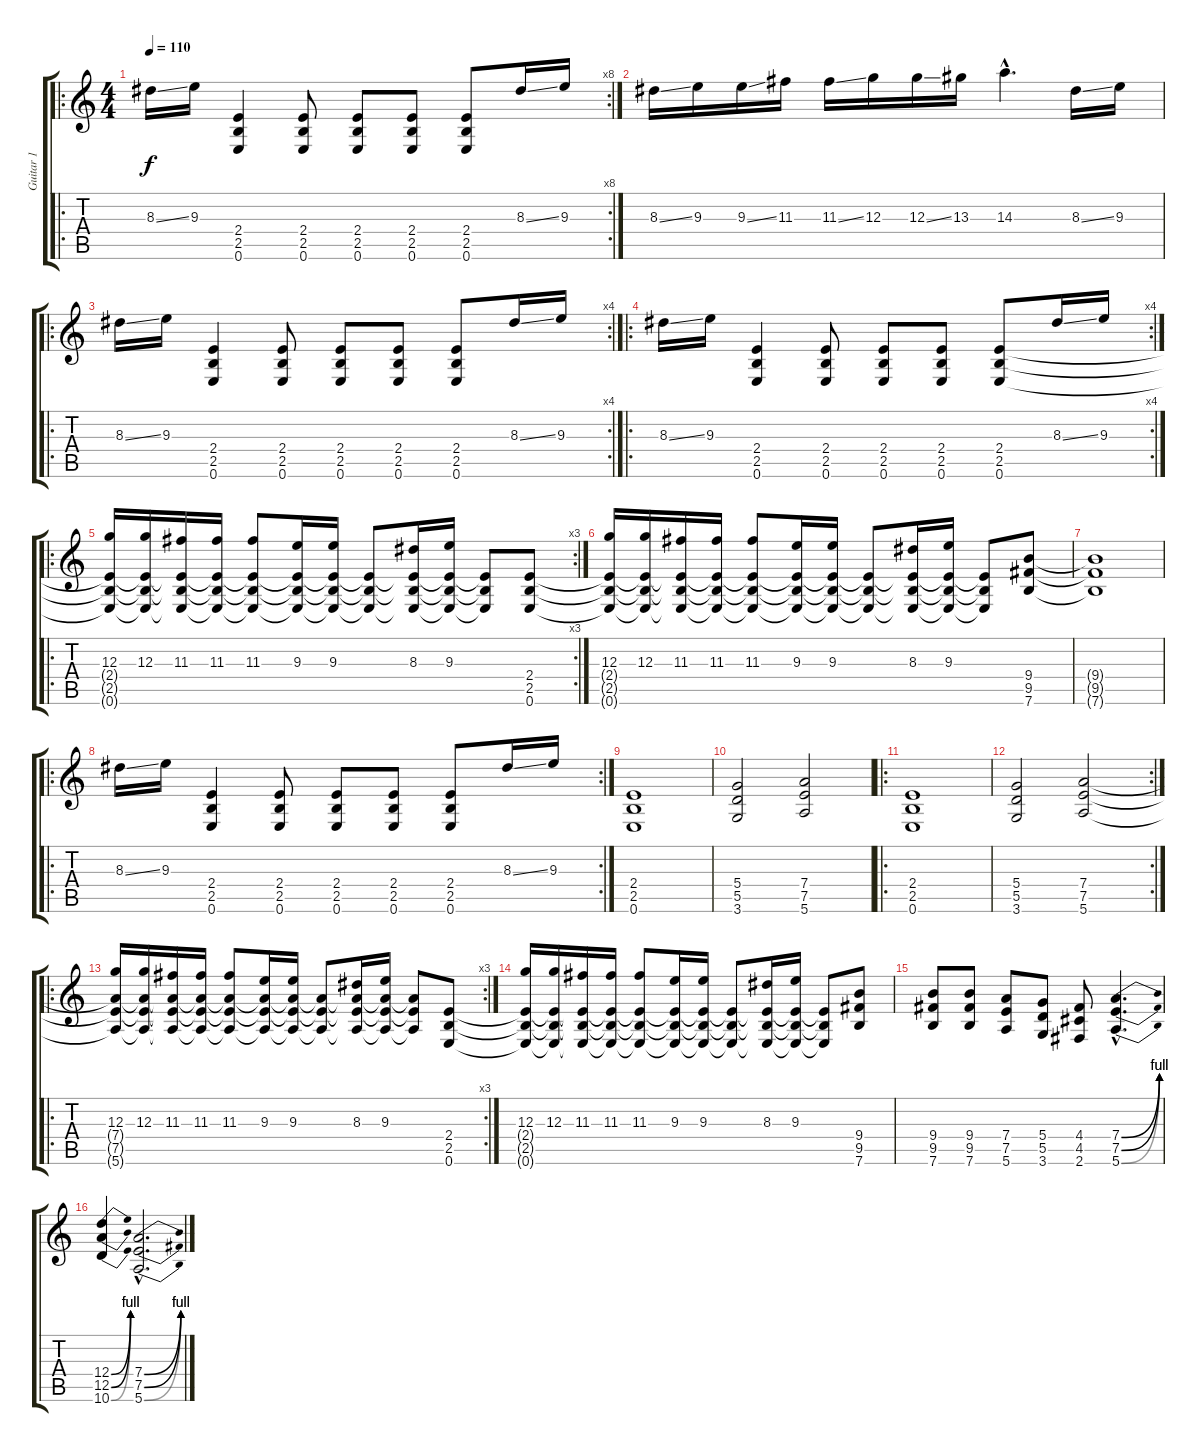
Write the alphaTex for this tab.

\track ("Guitar 1" "Guitar 1") {instrument distortionguitar}
\staff {score tabs}
\tuning (E4 B3 G3 D3 A2 E2) {hide}
\ro
\rc 8
\ts (4 4)
\tempo 110
\clef g2
\ks c
8.3{ss}.16{dy f instrument distortionguitar} 9.3.16 (2.4 2.5 0.6).4 (2.4 2.5 0.6).8 (2.4 2.5 0.6).8 (2.4 2.5 0.6).8 (2.4 2.5 0.6).8 8.3{ss}.16 9.3.16 |
8.3{ss}.16 9.3.16 9.3{ss}.16 11.3.16 11.3{ss}.16 12.3.16 12.3{ss}.16 13.3.16 14.3{hac}.4{d} 8.3{ss}.16 9.3.16 |
\ro
\rc 4
8.3{ss}.16 9.3.16 (2.4 2.5 0.6).4 (2.4 2.5 0.6).8 (2.4 2.5 0.6).8 (2.4 2.5 0.6).8 (2.4 2.5 0.6).8 8.3{ss}.16 9.3.16 |
\ro
\rc 4
8.3{ss}.16 9.3.16 (2.4 2.5 0.6).4 (2.4 2.5 0.6).8 (2.4 2.5 0.6).8 (2.4 2.5 0.6).8 (2.4 2.5 0.6).8 8.3{ss}.16 9.3.16 |
\ro
\rc 3
(12.3 2.4{t} 2.5{t} 0.6{t}).16 (12.3 2.4{t} 2.5{t} 0.6{t}).16 (11.3 2.4{t} 2.5{t} 0.6{t}).16 (11.3 2.4{t} 2.5{t} 0.6{t}).16 (11.3 2.4{t} 2.5{t} 0.6{t}).8 (9.3 2.4{t} 2.5{t} 0.6{t}).16 (9.3 2.4{t} 2.5{t} 0.6{t}).16 (2.4{t} 2.5{t} 0.6{t}).8 (8.3 2.4{t} 2.5{t} 0.6{t}).16 (9.3 2.4{t} 2.5{t} 0.6{t}).16 (2.4{t} 2.5{t} 0.6{t}).8 (2.4 2.5 0.6).8 |
(12.3 2.4{t} 2.5{t} 0.6{t}).16 (12.3 2.4{t} 2.5{t} 0.6{t}).16 (11.3 2.4{t} 2.5{t} 0.6{t}).16 (11.3 2.4{t} 2.5{t} 0.6{t}).16 (11.3 2.4{t} 2.5{t} 0.6{t}).8 (9.3 2.4{t} 2.5{t} 0.6{t}).16 (9.3 2.4{t} 2.5{t} 0.6{t}).16 (2.4{t} 2.5{t} 0.6{t}).8 (8.3 2.4{t} 2.5{t} 0.6{t}).16 (9.3 2.4{t} 2.5{t} 0.6{t}).16 (2.4{t} 2.5{t} 0.6{t}).8 (9.4 9.5 7.6).8 |
(9.4{t} 9.5{t} 7.6{t}).1 |
\ro
\rc 2
8.3{ss}.16 9.3.16 (2.4 2.5 0.6).4 (2.4 2.5 0.6).8 (2.4 2.5 0.6).8 (2.4 2.5 0.6).8 (2.4 2.5 0.6).8 8.3{ss}.16 9.3.16 |
(2.4 2.5 0.6).1 |
(5.4 5.5 3.6).2 (7.4 7.5 5.6).2 |
\ro
(2.4 2.5 0.6).1 |
\rc 2
(5.4 5.5 3.6).2 (7.4 7.5 5.6).2 |
\ro
\rc 3
(12.3 7.4{t} 7.5{t} 5.6{t}).16 (12.3 7.4{t} 7.5{t} 5.6{t}).16 (11.3 7.4{t} 7.5{t} 5.6{t}).16 (11.3 7.4{t} 7.5{t} 5.6{t}).16 (11.3 7.4{t} 7.5{t} 5.6{t}).8 (9.3 7.4{t} 7.5{t} 5.6{t}).16 (9.3 7.4{t} 7.5{t} 5.6{t}).16 (7.4{t} 7.5{t} 5.6{t}).8 (8.3 7.4{t} 7.5{t} 5.6{t}).16 (9.3 7.4{t} 7.5{t} 5.6{t}).16 (7.4{t} 7.5{t} 5.6{t}).8 (2.4 2.5 0.6).8 |
(12.3 2.4{t} 2.5{t} 0.6{t}).16 (12.3 2.4{t} 2.5{t} 0.6{t}).16 (11.3 2.4{t} 2.5{t} 0.6{t}).16 (11.3 2.4{t} 2.5{t} 0.6{t}).16 (11.3 2.4{t} 2.5{t} 0.6{t}).8 (9.3 2.4{t} 2.5{t} 0.6{t}).16 (9.3 2.4{t} 2.5{t} 0.6{t}).16 (2.4{t} 2.5{t} 0.6{t}).8 (8.3 2.4{t} 2.5{t} 0.6{t}).16 (9.3 2.4{t} 2.5{t} 0.6{t}).16 (2.4{t} 2.5{t} 0.6{t}).8 (9.4 9.5 7.6).8 |
(9.4 9.5 7.6).8 (9.4 9.5 7.6).8 (7.4 7.5 5.6).8 (5.4 5.5 3.6).8 (4.4 4.5 2.6).8 (7.4{be (bend 0 0 60 4) hac} 7.5{be (bend 0 0 60 4) hac} 5.6{be (bend 0 0 60 4) hac}).4{d} |
(12.4{be (bend 0 0 60 4)} 12.5{be (bend 0 0 60 4)} 10.6{be (bend 0 0 60 4)}).4 (7.4{be (bend 0 0 60 4) hac} 7.5{be (bend 0 0 60 4) hac} 5.6{be (bend 0 0 60 4) hac}).2{d}
